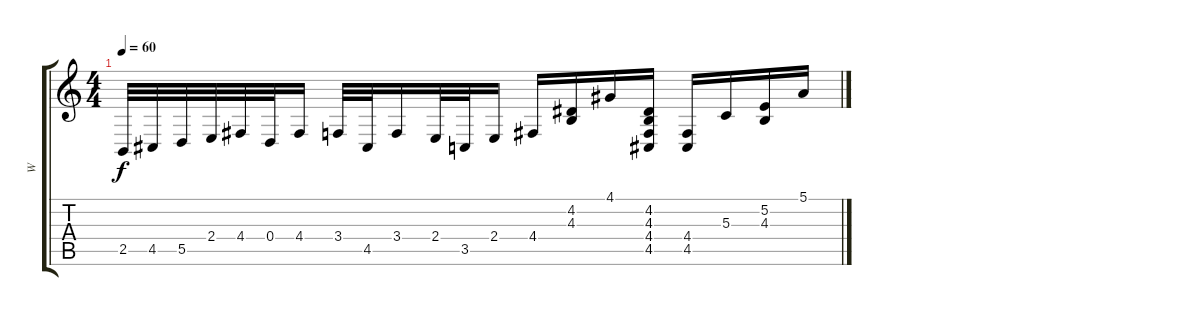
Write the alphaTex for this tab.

\track ("W" "W") {instrument acousticgrandpiano}
\staff {score tabs}
\tuning (E4 B3 G3 D3 A2 E2) {hide}
\ts (4 4)
\tempo 60
\clef g2
\ks c
2.5.32{dy f} 4.5.32 5.5.32 2.4.32 4.4.32 0.4.32 4.4.16 3.4.32 4.5.32 3.4.16 2.4.32 3.5.32 2.4.16 4.4.16 (4.2 4.3).16 4.1.16 (4.2 4.3 4.4 4.5).16 (4.4 4.5).16 5.3.16 (5.2 4.3).16 5.1.16
